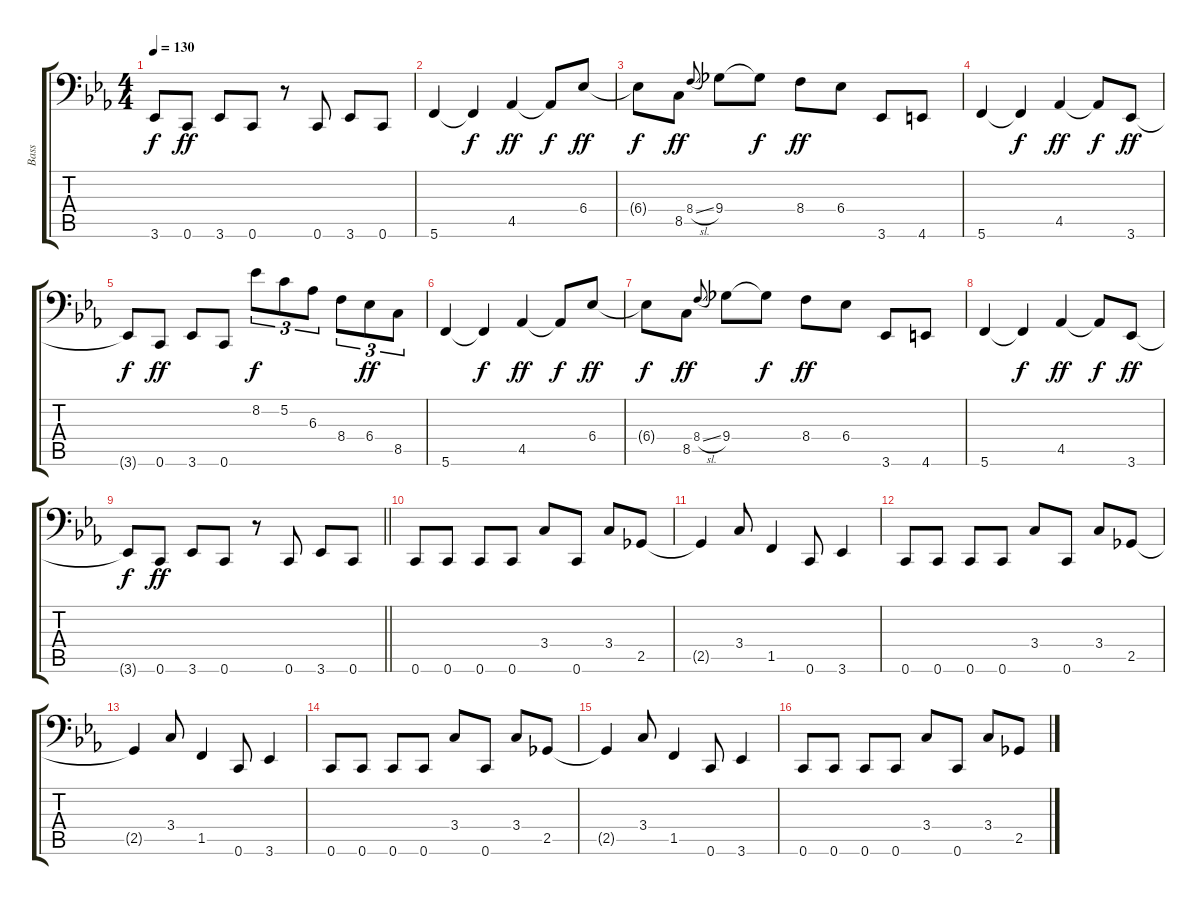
\track ("Bass" "Bass") {instrument electricbassfinger}
\staff {score tabs}
\tuning (C3 G2 D2 A1 E1 C1) {hide}
\ts (4 4)
\tempo 130
\clef f4
\ks cminor
3.6{t}.8{dy f} 0.6.8{dy ff} 3.6.8 0.6.8 r.8 0.6.8 3.6.8 0.6.8 |
5.6.4 5.6{t}.4{dy f} 4.5.4{dy ff} 4.5{t}.8{dy f} 6.4.8{dy ff} |
6.4{t}.8{dy f} 8.5.8{dy ff} 8.4{sl}.8{gr onbeat} 9.4.8 9.4{t}.8{dy f} 8.4.8{dy ff} 6.4.8 3.6.8 4.6.8 |
5.6.4 5.6{t}.4{dy f} 4.5.4{dy ff} 4.5{t}.8{dy f} 3.6.8{dy ff} |
3.6{t}.8{dy f} 0.6.8{dy ff} 3.6.8 0.6.8 8.2.8{tu (3 2) dy f} 5.2.8{tu (3 2)} 6.3.8{tu (3 2)} 8.4.8{tu (3 2)} 6.4.8{tu (3 2) dy ff} 8.5.8{tu (3 2)} |
5.6.4 5.6{t}.4{dy f} 4.5.4{dy ff} 4.5{t}.8{dy f} 6.4.8{dy ff} |
6.4{t}.8{dy f} 8.5.8{dy ff} 8.4{sl}.8{gr onbeat} 9.4.8 9.4{t}.8{dy f} 8.4.8{dy ff} 6.4.8 3.6.8 4.6.8 |
5.6.4 5.6{t}.4{dy f} 4.5.4{dy ff} 4.5{t}.8{dy f} 3.6.8{dy ff} |
\barLineRight lightlight
3.6{t}.8{dy f} 0.6.8{dy ff} 3.6.8 0.6.8 r.8 0.6.8 3.6.8 0.6.8 |
0.6.8 0.6.8 0.6.8 0.6.8 3.4.8 0.6.8 3.4.8 2.5.8 |
2.5{t}.4 3.4.8 1.5.4 0.6.8 3.6.4 |
0.6.8 0.6.8 0.6.8 0.6.8 3.4.8 0.6.8 3.4.8 2.5.8 |
2.5{t}.4 3.4.8 1.5.4 0.6.8 3.6.4 |
0.6.8 0.6.8 0.6.8 0.6.8 3.4.8 0.6.8 3.4.8 2.5.8 |
2.5{t}.4 3.4.8 1.5.4 0.6.8 3.6.4 |
0.6.8 0.6.8 0.6.8 0.6.8 3.4.8 0.6.8 3.4.8 2.5.8
